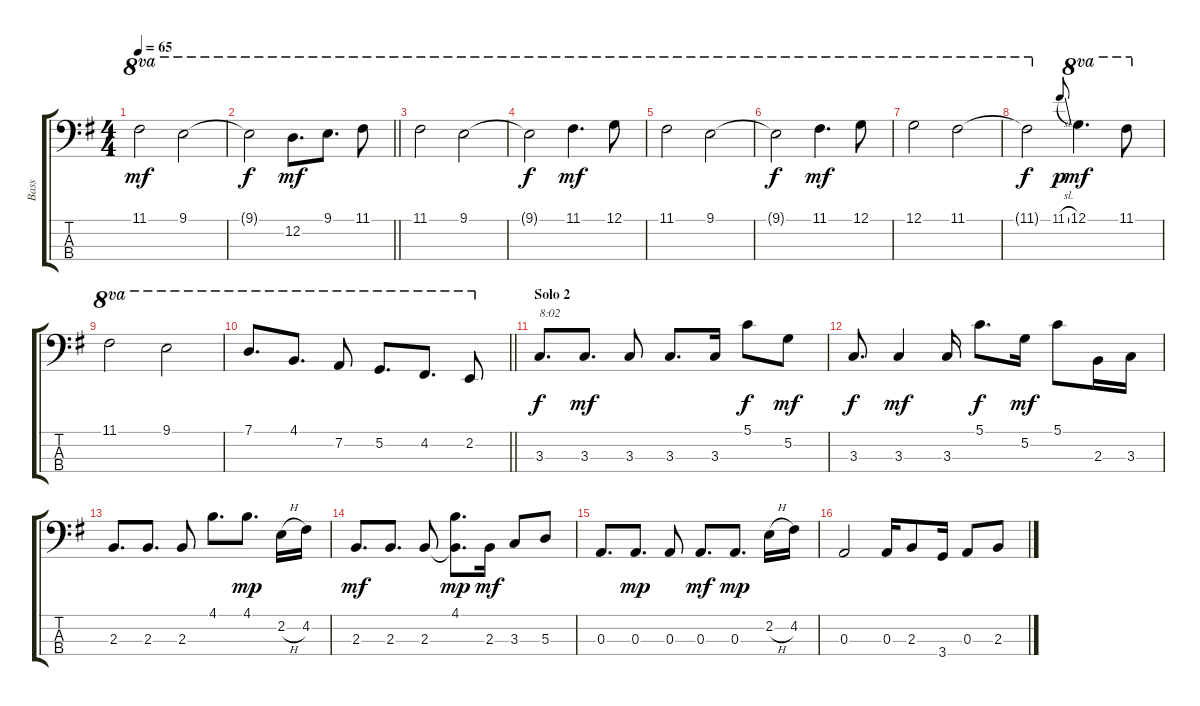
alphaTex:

\track ("Bass" "Bass") {instrument electricbassfinger}
\staff {score tabs}
\tuning (G2 D2 A1 E1) {hide}
\ts (4 4)
\tempo 65
\clef f4
\ks eminor
11.1.2{ot 8va dy mf} 9.1.2{ot 8va} |
\barLineRight lightlight
9.1{t}.2{ot 8va dy f} 12.2.8{d ot 8va dy mf} 9.1.8{d ot 8va} 11.1.8{ot 8va} |
\section ("" "")
11.1.2{ot 8va} 9.1.2{ot 8va} |
9.1{t}.2{ot 8va dy f} 11.1.4{d ot 8va dy mf} 12.1.8{ot 8va} |
11.1.2{ot 8va} 9.1.2{ot 8va} |
9.1{t}.2{ot 8va dy f} 11.1.4{d ot 8va dy mf} 12.1.8{ot 8va} |
12.1.2{ot 8va} 11.1.2{ot 8va} |
11.1{t}.2{ot 8va dy f} 11.1{sl}.8{gr onbeat dy p} 12.1.4{d ot 8va dy mf} 11.1.8{ot 8va} |
11.1.2{ot 8va} 9.1.2{ot 8va} |
\barLineRight lightlight
7.1.8{d ot 8va} 4.1.8{d ot 8va} 7.2.8{ot 8va} 5.2.8{d ot 8va} 4.2.8{d ot 8va} 2.2.8{ot 8va} |
\section ("" "Solo 2")
3.3.8{d txt "8:02" dy f volume 13} 3.3.8{d dy mf} 3.3.8 3.3.8{d} 3.3.16 5.1.8{dy f} 5.2.8{dy mf} |
3.3.8{d dy f} 3.3.4{dy mf} 3.3.16 5.1.8{d dy f} 5.2.16{dy mf} 5.1.8 2.3.16 3.3.16 |
2.3.8{d} 2.3.8{d} 2.3.8 4.1.8{d} 4.1.8{d dy mp} 2.2{h}.16 4.2.16 |
2.3.8{d dy mf} 2.3.8{d} 2.3.8 (4.1 2.3{t}).8{d dy mp} 2.3.16{dy mf} 3.3.8 5.3.8 |
0.3.8{d} 0.3.8{d dy mp} 0.3.8 0.3.8{d dy mf} 0.3.8{d dy mp} 2.2{h}.16 4.2.16 |
0.3.2 0.3.16 2.3.8 3.4.16 0.3.8 2.3.8
